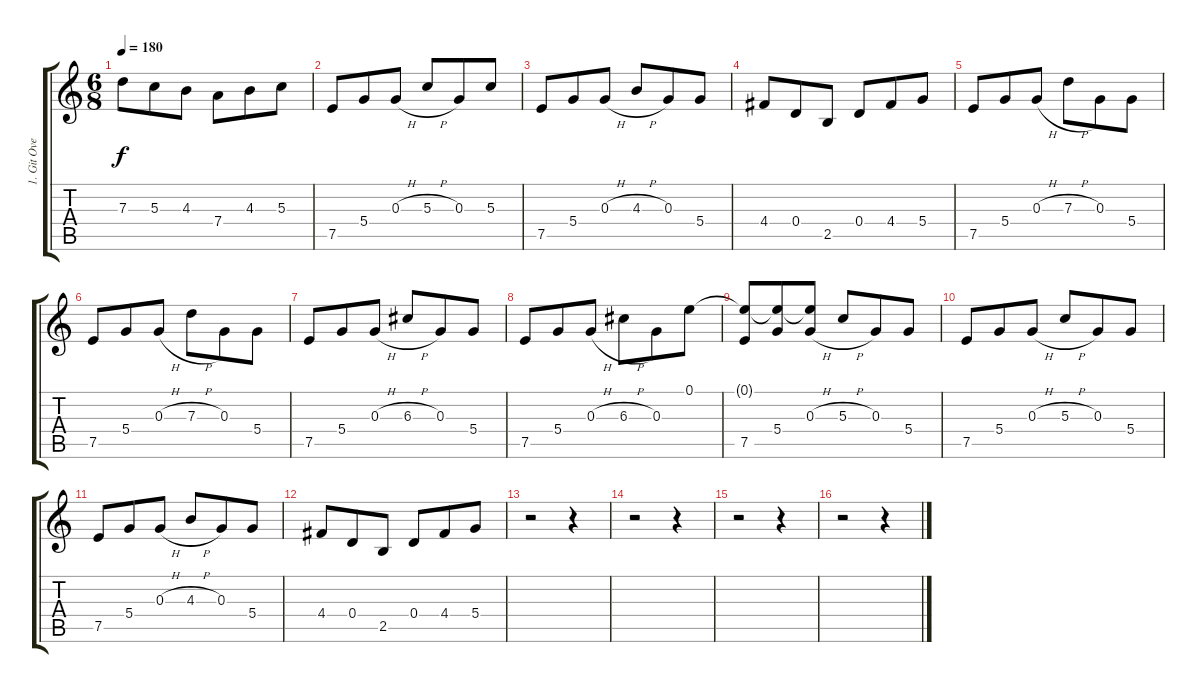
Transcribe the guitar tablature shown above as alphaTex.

\track ("1. Git Overdr" "1. Git Ove") {instrument overdrivenguitar}
\staff {score tabs}
\tuning (E4 B3 G3 D3 A2 E2) {hide}
\ts (6 8)
\tempo 180
\clef g2
\ks c
7.3.8{dy f} 5.3.8 4.3.8 7.4.8 4.3.8 5.3.8 |
7.5.8 5.4.8 0.3{h}.8 5.3{h}.8 0.3.8 5.3.8 |
7.5.8 5.4.8 0.3{h}.8 4.3{h}.8 0.3.8 5.4.8 |
4.4.8 0.4.8 2.5.8 0.4.8 4.4.8 5.4.8 |
7.5.8 5.4.8 0.3{h}.8 7.3{h}.8 0.3.8 5.4.8 |
7.5.8 5.4.8 0.3{h}.8 7.3{h}.8 0.3.8 5.4.8 |
7.5.8 5.4.8 0.3{h}.8 6.3{h}.8 0.3.8 5.4.8 |
7.5.8 5.4.8 0.3{h}.8 6.3{h}.8 0.3.8 0.1.8 |
(0.1{t} 7.5).8 (0.1{t} 5.4).8 (0.1{t} 0.3{h}).8 5.3{h}.8 0.3.8 5.4.8 |
7.5.8 5.4.8 0.3{h}.8 5.3{h}.8 0.3.8 5.4.8 |
7.5.8 5.4.8 0.3{h}.8 4.3{h}.8 0.3.8 5.4.8 |
4.4.8 0.4.8 2.5.8 0.4.8 4.4.8 5.4.8 |
r.2 r.4 |
r.2 r.4 |
r.2 r.4 |
r.2 r.4
